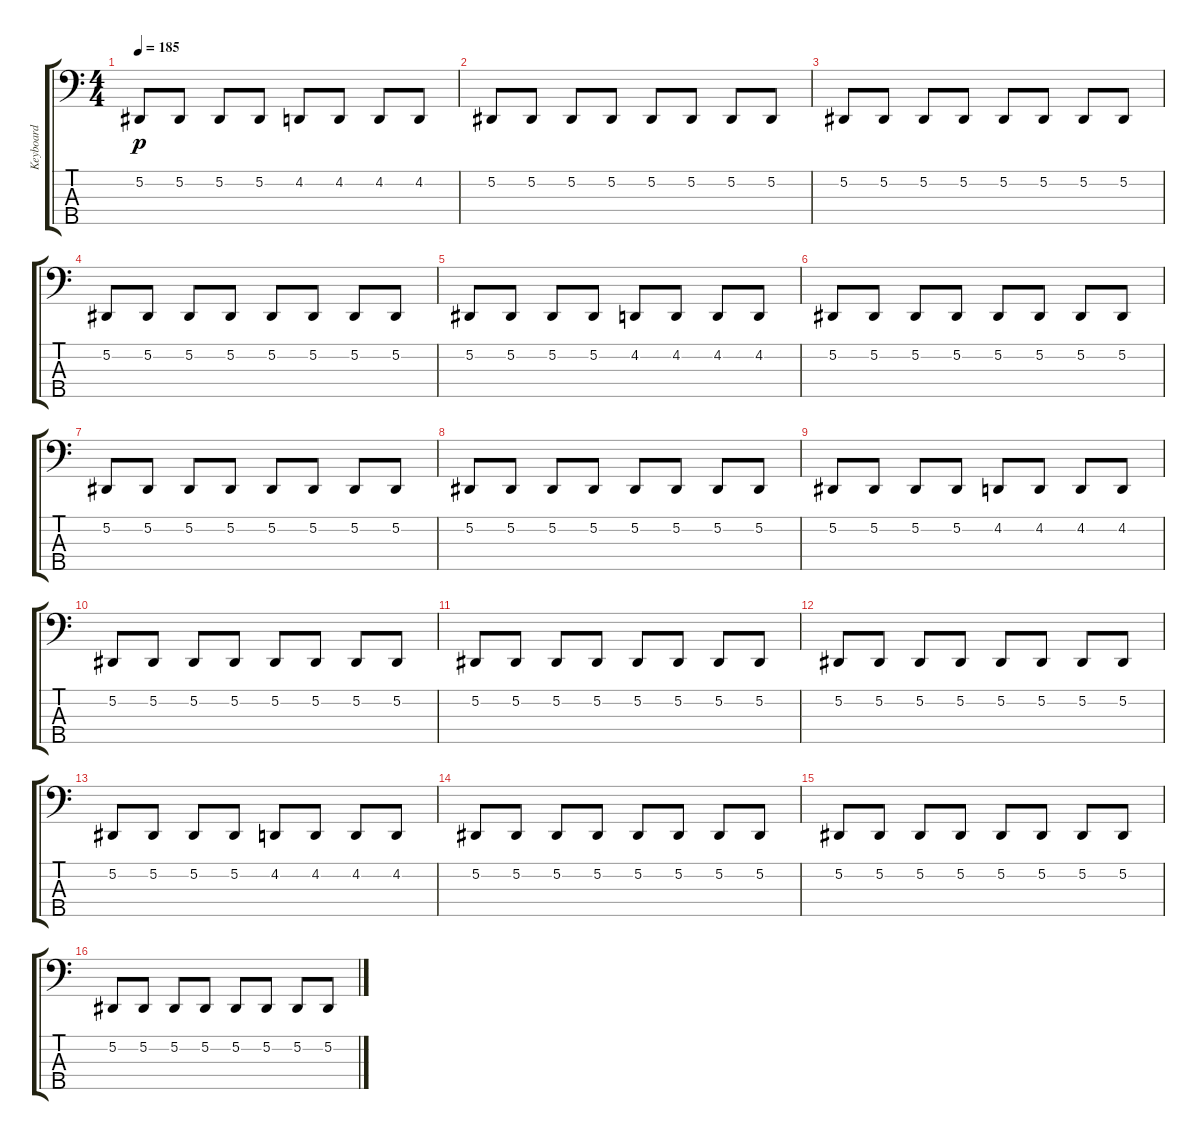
\track ("Keyboard" "Keyboard") {instrument lead2sawtooth}
\staff {score tabs}
\tuning (Eb2 Bb1 F1 C1 G0) {hide}
\ts (4 4)
\tempo 185
\clef f4
\ks c
5.2.8{dy p} 5.2.8 5.2.8 5.2.8 4.2.8 4.2.8 4.2.8 4.2.8 |
5.2.8 5.2.8 5.2.8 5.2.8 5.2.8 5.2.8 5.2.8 5.2.8 |
5.2.8 5.2.8 5.2.8 5.2.8 5.2.8 5.2.8 5.2.8 5.2.8 |
5.2.8 5.2.8 5.2.8 5.2.8 5.2.8 5.2.8 5.2.8 5.2.8 |
5.2.8 5.2.8 5.2.8 5.2.8 4.2.8 4.2.8 4.2.8 4.2.8 |
5.2.8 5.2.8 5.2.8 5.2.8 5.2.8 5.2.8 5.2.8 5.2.8 |
5.2.8 5.2.8 5.2.8 5.2.8 5.2.8 5.2.8 5.2.8 5.2.8 |
5.2.8 5.2.8 5.2.8 5.2.8 5.2.8 5.2.8 5.2.8 5.2.8 |
5.2.8 5.2.8 5.2.8 5.2.8 4.2.8 4.2.8 4.2.8 4.2.8 |
5.2.8 5.2.8 5.2.8 5.2.8 5.2.8 5.2.8 5.2.8 5.2.8 |
5.2.8 5.2.8 5.2.8 5.2.8 5.2.8 5.2.8 5.2.8 5.2.8 |
5.2.8 5.2.8 5.2.8 5.2.8 5.2.8 5.2.8 5.2.8 5.2.8 |
5.2.8 5.2.8 5.2.8 5.2.8 4.2.8 4.2.8 4.2.8 4.2.8 |
5.2.8 5.2.8 5.2.8 5.2.8 5.2.8 5.2.8 5.2.8 5.2.8 |
5.2.8 5.2.8 5.2.8 5.2.8 5.2.8 5.2.8 5.2.8 5.2.8 |
5.2.8 5.2.8 5.2.8 5.2.8 5.2.8 5.2.8 5.2.8 5.2.8
